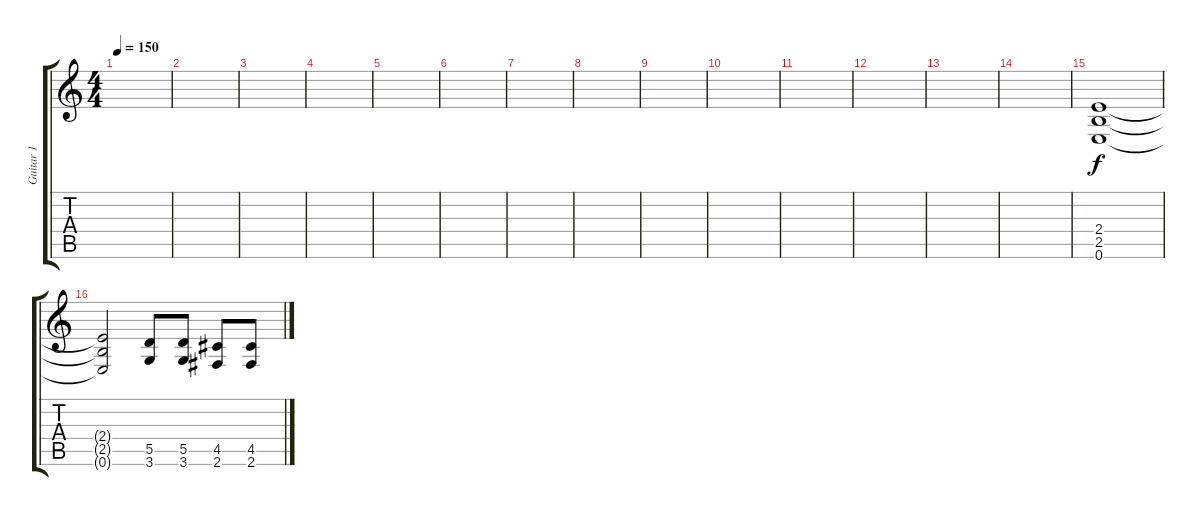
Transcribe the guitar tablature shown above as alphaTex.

\track ("Guitar 1" "Guitar 1") {instrument electricguitarclean}
\staff {score tabs}
\tuning (E4 B3 G3 D3 A2 E2) {hide}
\ts (4 4)
\tempo 150
\clef g2
\ks c
|
|
|
|
|
|
|
|
|
|
|
|
|
|
(2.4 2.5 0.6).1 |
(2.4{t} 2.5{t} 0.6{t}).2 (5.5 3.6).8 (5.5 3.6).8 (4.5 2.6).8 (4.5 2.6).8
